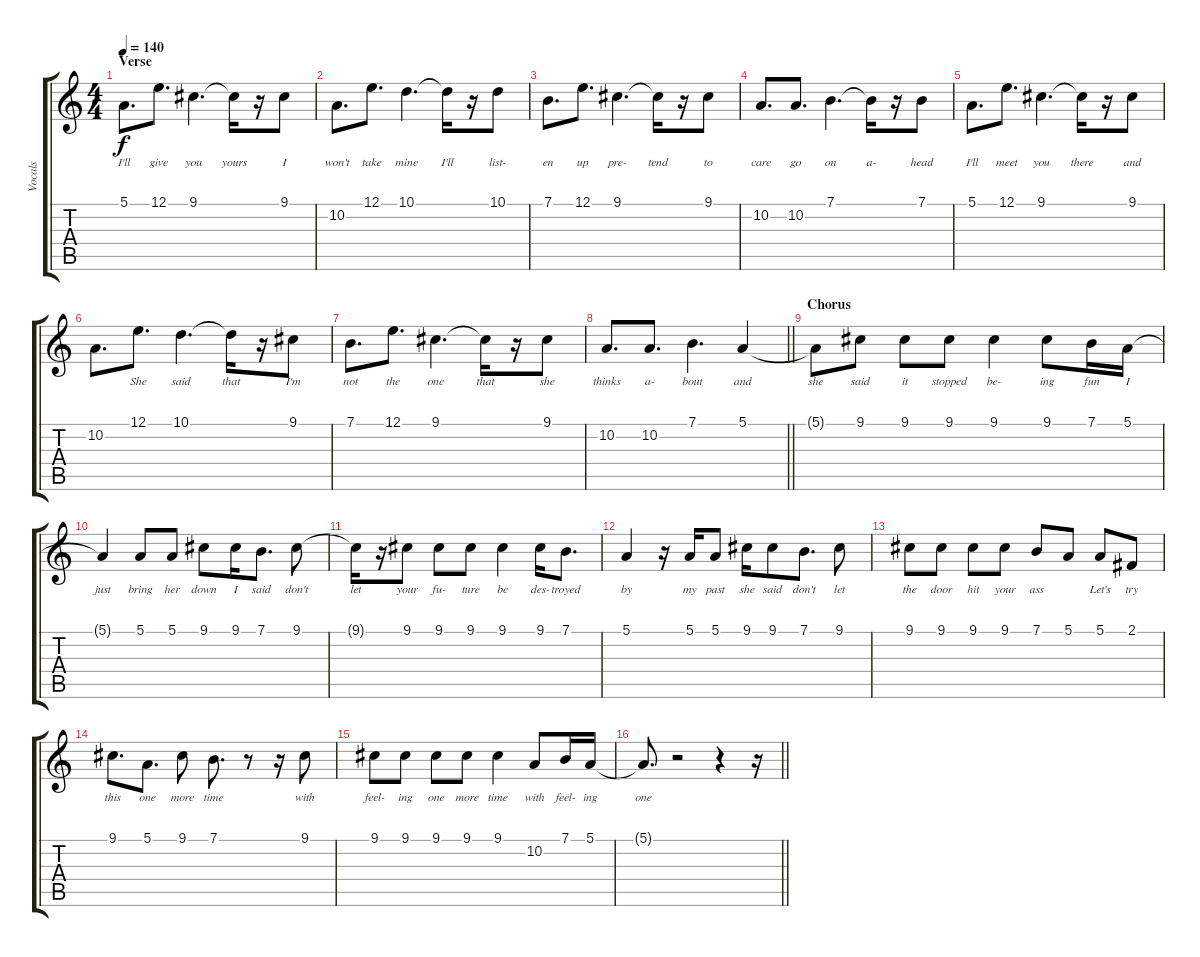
\track ("Vocals" "Vocals") {instrument violin}
\staff {score tabs}
\tuning (E4 B3 G3 D3 A2 E2) {hide}
\ts (4 4)
\section ("" "Verse")
\tempo 140
\clef g2
\ks c
5.1.8{d lyrics (0 "I'll") lyrics (1 "") lyrics (2 "") lyrics (3 "") lyrics (4 "") dy f} 12.1.8{d lyrics (0 "give") lyrics (1 "") lyrics (2 "") lyrics (3 "") lyrics (4 "")} 9.1.4{d lyrics (0 "you") lyrics (1 "") lyrics (2 "") lyrics (3 "") lyrics (4 "")} 9.1{t}.16{lyrics (0 "yours") lyrics (1 "") lyrics (2 "") lyrics (3 "") lyrics (4 "")} r.16 9.1.8{lyrics (0 "I") lyrics (1 "") lyrics (2 "") lyrics (3 "") lyrics (4 "")} |
10.2.8{d lyrics (0 "won't") lyrics (1 "") lyrics (2 "") lyrics (3 "") lyrics (4 "")} 12.1.8{d lyrics (0 "take") lyrics (1 "") lyrics (2 "") lyrics (3 "") lyrics (4 "")} 10.1.4{d lyrics (0 "mine") lyrics (1 "") lyrics (2 "") lyrics (3 "") lyrics (4 "")} 10.1{t}.16{lyrics (0 "I'll") lyrics (1 "") lyrics (2 "") lyrics (3 "") lyrics (4 "")} r.16 10.1.8{lyrics (0 "list-") lyrics (1 "") lyrics (2 "") lyrics (3 "") lyrics (4 "")} |
7.1.8{d lyrics (0 "en") lyrics (1 "") lyrics (2 "") lyrics (3 "") lyrics (4 "")} 12.1.8{d lyrics (0 "up") lyrics (1 "") lyrics (2 "") lyrics (3 "") lyrics (4 "")} 9.1.4{d lyrics (0 "pre-") lyrics (1 "") lyrics (2 "") lyrics (3 "") lyrics (4 "")} 9.1{t}.16{lyrics (0 "tend") lyrics (1 "") lyrics (2 "") lyrics (3 "") lyrics (4 "")} r.16 9.1.8{lyrics (0 "to") lyrics (1 "") lyrics (2 "") lyrics (3 "") lyrics (4 "")} |
10.2.8{d lyrics (0 "care") lyrics (1 "") lyrics (2 "") lyrics (3 "") lyrics (4 "")} 10.2.8{d lyrics (0 "go") lyrics (1 "") lyrics (2 "") lyrics (3 "") lyrics (4 "")} 7.1.4{d lyrics (0 "on") lyrics (1 "") lyrics (2 "") lyrics (3 "") lyrics (4 "")} 7.1{t}.16{lyrics (0 "a-") lyrics (1 "") lyrics (2 "") lyrics (3 "") lyrics (4 "")} r.16 7.1.8{lyrics (0 "head") lyrics (1 "") lyrics (2 "") lyrics (3 "") lyrics (4 "")} |
5.1.8{d lyrics (0 "I'll") lyrics (1 "") lyrics (2 "") lyrics (3 "") lyrics (4 "")} 12.1.8{d lyrics (0 "meet") lyrics (1 "") lyrics (2 "") lyrics (3 "") lyrics (4 "")} 9.1.4{d lyrics (0 "you") lyrics (1 "") lyrics (2 "") lyrics (3 "") lyrics (4 "")} 9.1{t}.16{lyrics (0 "there") lyrics (1 "") lyrics (2 "") lyrics (3 "") lyrics (4 "")} r.16 9.1.8{lyrics (0 "and") lyrics (1 "") lyrics (2 "") lyrics (3 "") lyrics (4 "")} |
10.2.8{d lyrics (0 "") lyrics (1 "") lyrics (2 "") lyrics (3 "") lyrics (4 "")} 12.1.8{d lyrics (0 "She") lyrics (1 "") lyrics (2 "") lyrics (3 "") lyrics (4 "")} 10.1.4{d lyrics (0 "said") lyrics (1 "") lyrics (2 "") lyrics (3 "") lyrics (4 "")} 10.1{t}.16{lyrics (0 "that") lyrics (1 "") lyrics (2 "") lyrics (3 "") lyrics (4 "")} r.16 9.1.8{lyrics (0 "I'm") lyrics (1 "") lyrics (2 "") lyrics (3 "") lyrics (4 "")} |
7.1.8{d lyrics (0 "not") lyrics (1 "") lyrics (2 "") lyrics (3 "") lyrics (4 "")} 12.1.8{d lyrics (0 "the") lyrics (1 "") lyrics (2 "") lyrics (3 "") lyrics (4 "")} 9.1.4{d lyrics (0 "one") lyrics (1 "") lyrics (2 "") lyrics (3 "") lyrics (4 "")} 9.1{t}.16{lyrics (0 "that") lyrics (1 "") lyrics (2 "") lyrics (3 "") lyrics (4 "")} r.16 9.1.8{lyrics (0 "she") lyrics (1 "") lyrics (2 "") lyrics (3 "") lyrics (4 "")} |
\barLineRight lightlight
10.2.8{d lyrics (0 "thinks") lyrics (1 "") lyrics (2 "") lyrics (3 "") lyrics (4 "")} 10.2.8{d lyrics (0 "a-") lyrics (1 "") lyrics (2 "") lyrics (3 "") lyrics (4 "")} 7.1.4{d lyrics (0 "bout") lyrics (1 "") lyrics (2 "") lyrics (3 "") lyrics (4 "")} 5.1.4{lyrics (0 "and") lyrics (1 "") lyrics (2 "") lyrics (3 "") lyrics (4 "")} |
\section ("" "Chorus")
5.1{t}.8{lyrics (0 "she") lyrics (1 "") lyrics (2 "") lyrics (3 "") lyrics (4 "")} 9.1.8{lyrics (0 "said") lyrics (1 "") lyrics (2 "") lyrics (3 "") lyrics (4 "")} 9.1.8{lyrics (0 "it") lyrics (1 "") lyrics (2 "") lyrics (3 "") lyrics (4 "")} 9.1.8{lyrics (0 "stopped") lyrics (1 "") lyrics (2 "") lyrics (3 "") lyrics (4 "")} 9.1.4{lyrics (0 "be-") lyrics (1 "") lyrics (2 "") lyrics (3 "") lyrics (4 "")} 9.1.8{lyrics (0 "ing") lyrics (1 "") lyrics (2 "") lyrics (3 "") lyrics (4 "")} 7.1.16{lyrics (0 "fun") lyrics (1 "") lyrics (2 "") lyrics (3 "") lyrics (4 "")} 5.1.16{lyrics (0 "I") lyrics (1 "") lyrics (2 "") lyrics (3 "") lyrics (4 "")} |
5.1{t}.4{lyrics (0 "just") lyrics (1 "") lyrics (2 "") lyrics (3 "") lyrics (4 "")} 5.1.8{lyrics (0 "bring") lyrics (1 "") lyrics (2 "") lyrics (3 "") lyrics (4 "")} 5.1.8{lyrics (0 "her") lyrics (1 "") lyrics (2 "") lyrics (3 "") lyrics (4 "")} 9.1.8{lyrics (0 "down") lyrics (1 "") lyrics (2 "") lyrics (3 "") lyrics (4 "")} 9.1.16{lyrics (0 "I") lyrics (1 "") lyrics (2 "") lyrics (3 "") lyrics (4 "")} 7.1.8{d lyrics (0 "said") lyrics (1 "") lyrics (2 "") lyrics (3 "") lyrics (4 "")} 9.1.8{lyrics (0 "don't") lyrics (1 "") lyrics (2 "") lyrics (3 "") lyrics (4 "")} |
9.1{t}.16{lyrics (0 "let") lyrics (1 "") lyrics (2 "") lyrics (3 "") lyrics (4 "")} r.16 9.1.8{lyrics (0 "your") lyrics (1 "") lyrics (2 "") lyrics (3 "") lyrics (4 "")} 9.1.8{lyrics (0 "fu-") lyrics (1 "") lyrics (2 "") lyrics (3 "") lyrics (4 "")} 9.1.8{lyrics (0 "ture") lyrics (1 "") lyrics (2 "") lyrics (3 "") lyrics (4 "")} 9.1.4{lyrics (0 "be") lyrics (1 "") lyrics (2 "") lyrics (3 "") lyrics (4 "")} 9.1.16{lyrics (0 "des-") lyrics (1 "") lyrics (2 "") lyrics (3 "") lyrics (4 "")} 7.1.8{d lyrics (0 "troyed") lyrics (1 "") lyrics (2 "") lyrics (3 "") lyrics (4 "")} |
5.1.4{lyrics (0 "by") lyrics (1 "") lyrics (2 "") lyrics (3 "") lyrics (4 "")} r.16 5.1.16{lyrics (0 "my") lyrics (1 "") lyrics (2 "") lyrics (3 "") lyrics (4 "")} 5.1.8{lyrics (0 "past") lyrics (1 "") lyrics (2 "") lyrics (3 "") lyrics (4 "")} 9.1.16{lyrics (0 "she") lyrics (1 "") lyrics (2 "") lyrics (3 "") lyrics (4 "")} 9.1.8{lyrics (0 "said") lyrics (1 "") lyrics (2 "") lyrics (3 "") lyrics (4 "")} 7.1.8{d lyrics (0 "don't") lyrics (1 "") lyrics (2 "") lyrics (3 "") lyrics (4 "")} 9.1.8{lyrics (0 "let") lyrics (1 "") lyrics (2 "") lyrics (3 "") lyrics (4 "")} |
9.1.8{lyrics (0 "the") lyrics (1 "") lyrics (2 "") lyrics (3 "") lyrics (4 "")} 9.1.8{lyrics (0 "door") lyrics (1 "") lyrics (2 "") lyrics (3 "") lyrics (4 "")} 9.1.8{lyrics (0 "hit") lyrics (1 "") lyrics (2 "") lyrics (3 "") lyrics (4 "")} 9.1.8{lyrics (0 "your") lyrics (1 "") lyrics (2 "") lyrics (3 "") lyrics (4 "")} 7.1.8{lyrics (0 "ass") lyrics (1 "") lyrics (2 "") lyrics (3 "") lyrics (4 "")} 5.1.8{lyrics (0 "") lyrics (1 "") lyrics (2 "") lyrics (3 "") lyrics (4 "")} 5.1.8{lyrics (0 "Let's") lyrics (1 "") lyrics (2 "") lyrics (3 "") lyrics (4 "")} 2.1.8{lyrics (0 "try") lyrics (1 "") lyrics (2 "") lyrics (3 "") lyrics (4 "")} |
9.1.8{d lyrics (0 "this") lyrics (1 "") lyrics (2 "") lyrics (3 "") lyrics (4 "")} 5.1.8{d lyrics (0 "one") lyrics (1 "") lyrics (2 "") lyrics (3 "") lyrics (4 "")} 9.1.8{lyrics (0 "more") lyrics (1 "") lyrics (2 "") lyrics (3 "") lyrics (4 "")} 7.1.8{d lyrics (0 "time") lyrics (1 "") lyrics (2 "") lyrics (3 "") lyrics (4 "")} r.8 r.16 9.1.8{lyrics (0 "with") lyrics (1 "") lyrics (2 "") lyrics (3 "") lyrics (4 "")} |
9.1.8{lyrics (0 "feel-") lyrics (1 "") lyrics (2 "") lyrics (3 "") lyrics (4 "")} 9.1.8{lyrics (0 "ing") lyrics (1 "") lyrics (2 "") lyrics (3 "") lyrics (4 "")} 9.1.8{lyrics (0 "one") lyrics (1 "") lyrics (2 "") lyrics (3 "") lyrics (4 "")} 9.1.8{lyrics (0 "more") lyrics (1 "") lyrics (2 "") lyrics (3 "") lyrics (4 "")} 9.1.4{lyrics (0 "time") lyrics (1 "") lyrics (2 "") lyrics (3 "") lyrics (4 "")} 10.2.8{lyrics (0 "with") lyrics (1 "") lyrics (2 "") lyrics (3 "") lyrics (4 "")} 7.1.16{lyrics (0 "feel-") lyrics (1 "") lyrics (2 "") lyrics (3 "") lyrics (4 "")} 5.1.16{lyrics (0 "ing") lyrics (1 "") lyrics (2 "") lyrics (3 "") lyrics (4 "")} |
\barLineRight lightlight
5.1{t}.8{d lyrics (0 "one") lyrics (1 "") lyrics (2 "") lyrics (3 "") lyrics (4 "")} r.2 r.4 r.16
